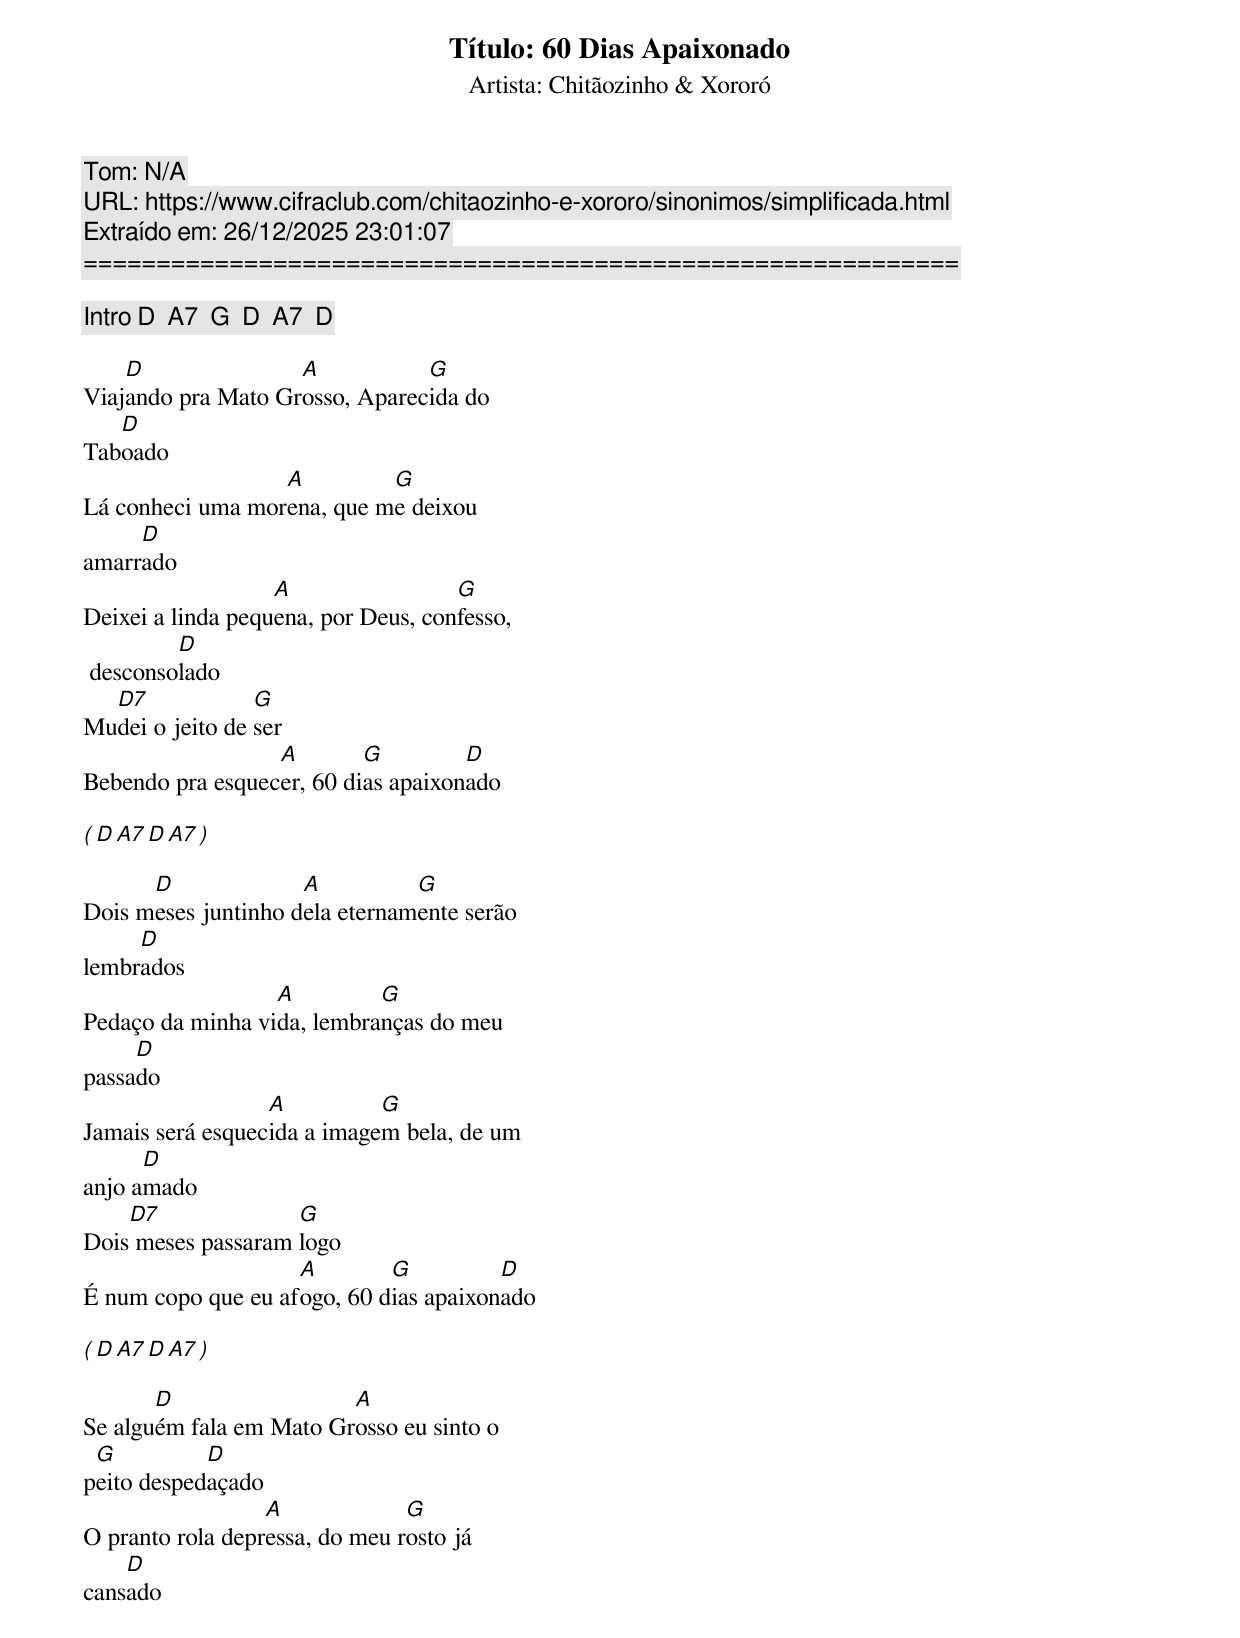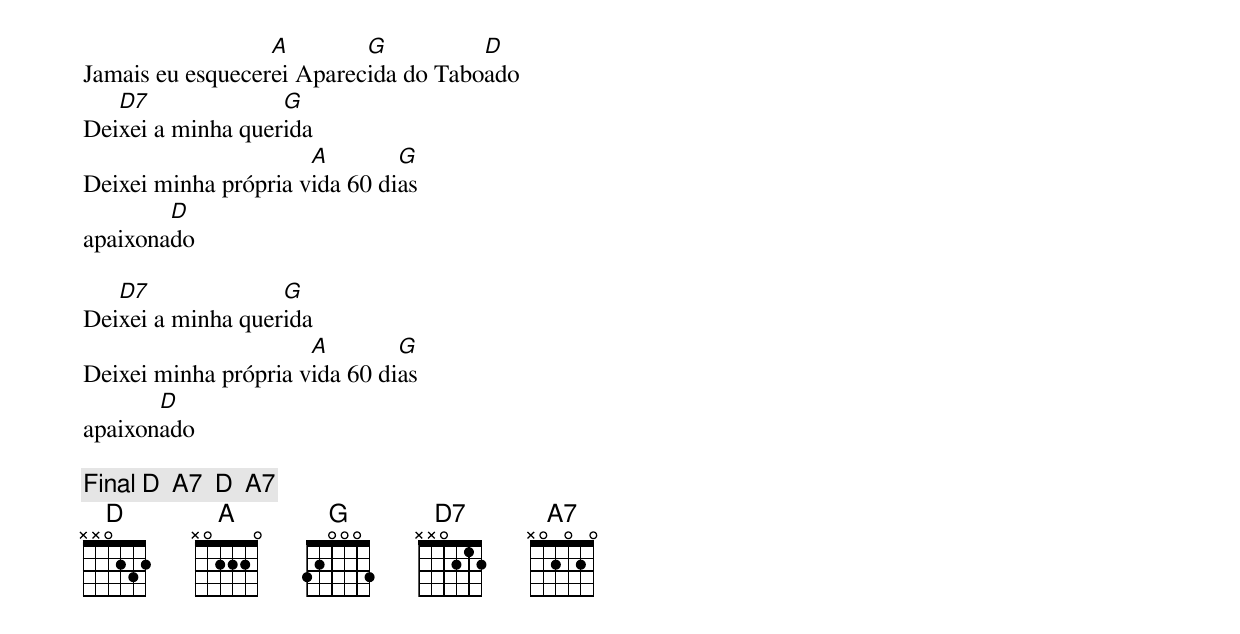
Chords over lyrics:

Título: 60 Dias Apaixonado
Artista: Chitãozinho & Xororó
Tom: N/A
URL: https://www.cifraclub.com/chitaozinho-e-xororo/sinonimos/simplificada.html
Extraído em: 26/12/2025 23:01:07
============================================================

[Intro] D  A7  G  D  A7  D

    D               A           G
Viajando pra Mato Grosso, Aparecida do
   D
Taboado
                  A         G
Lá conheci uma morena, que me deixou
     D
amarrado
                   A                 G
Deixei a linda pequena, por Deus, confesso,
         D
 desconsolado
  D7             G
Mudei o jeito de ser
                  A        G         D
Bebendo pra esquecer, 60 dias apaixonado

( D  A7  D  A7 )

      D              A          G
Dois meses juntinho dela eternamente serão
     D
lembrados
                  A         G
Pedaço da minha vida, lembranças do meu
     D
passado
                  A          G
Jamais será esquecida a imagem bela, de um
      D
anjo amado
    D7              G
Dois meses passaram logo
                    A        G          D
É num copo que eu afogo, 60 dias apaixonado

( D  A7  D  A7 )

       D                 A
Se alguém fala em Mato Grosso eu sinto o
 G          D
peito despedaçado
                  A             G
O pranto rola depressa, do meu rosto já
    D
cansado
                  A        G          D
Jamais eu esquecerei Aparecida do Taboado
   D7              G
Deixei a minha querida
                      A        G
Deixei minha própria vida 60 dias
        D
apaixonado

   D7              G
Deixei a minha querida
                      A        G
Deixei minha própria vida 60 dias
       D
apaixonado

[Final] D  A7  D  A7
